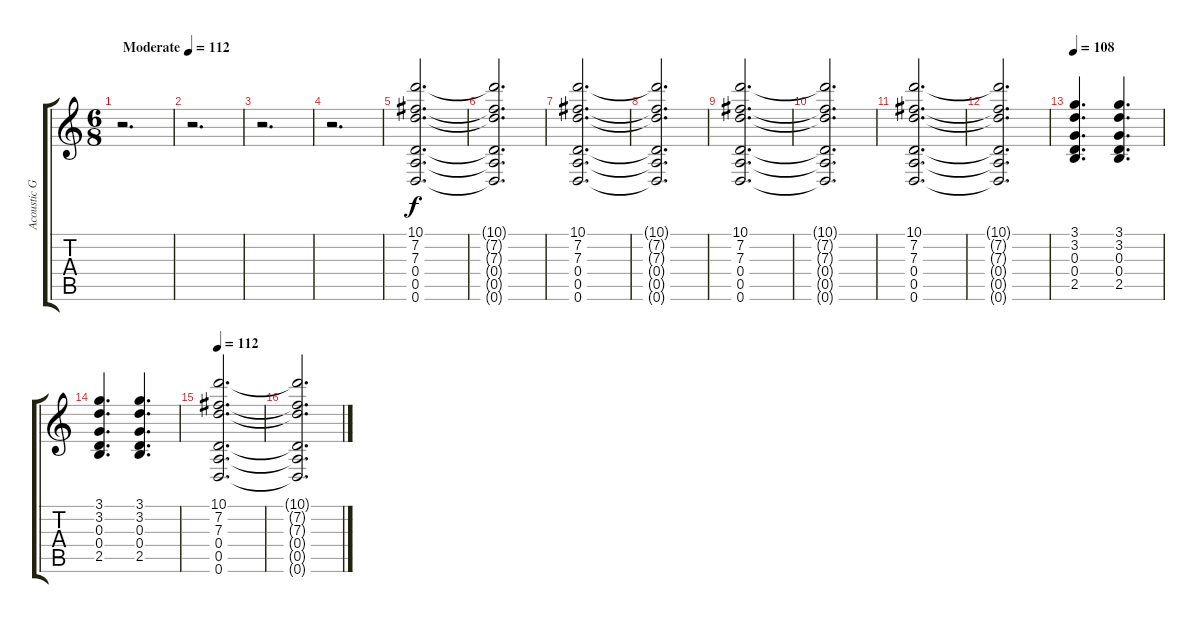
\track ("Acoustic Guitar (drop D)" "Acoustic G") {instrument acousticguitarsteel}
\staff {score tabs}
\tuning (E4 B3 G3 D3 A2 D2) {hide}
\ts (6 8)
\tempo (112 "Moderate")
\clef g2
\ks c
r.2{d dy f instrument acousticguitarsteel} |
r.2{d} |
r.2{d} |
r.2{d} |
(10.1 7.2 7.3 0.4 0.5 0.6).2{d} |
(10.1{t} 7.2{t} 7.3{t} 0.4{t} 0.5{t} 0.6{t}).2{d} |
(10.1 7.2 7.3 0.4 0.5 0.6).2{d} |
(10.1{t} 7.2{t} 7.3{t} 0.4{t} 0.5{t} 0.6{t}).2{d} |
(10.1 7.2 7.3 0.4 0.5 0.6).2{d} |
(10.1{t} 7.2{t} 7.3{t} 0.4{t} 0.5{t} 0.6{t}).2{d} |
(10.1 7.2 7.3 0.4 0.5 0.6).2{d} |
(10.1{t} 7.2{t} 7.3{t} 0.4{t} 0.5{t} 0.6{t}).2{d} |
\tempo 108
(3.1 3.2 0.3 0.4 2.5).4{d} (3.1 3.2 0.3 0.4 2.5).4{d} |
(3.1 3.2 0.3 0.4 2.5).4{d} (3.1 3.2 0.3 0.4 2.5).4{d} |
\tempo 112
(10.1 7.2 7.3 0.4 0.5 0.6).2{d} |
(10.1{t} 7.2{t} 7.3{t} 0.4{t} 0.5{t} 0.6{t}).2{d}
